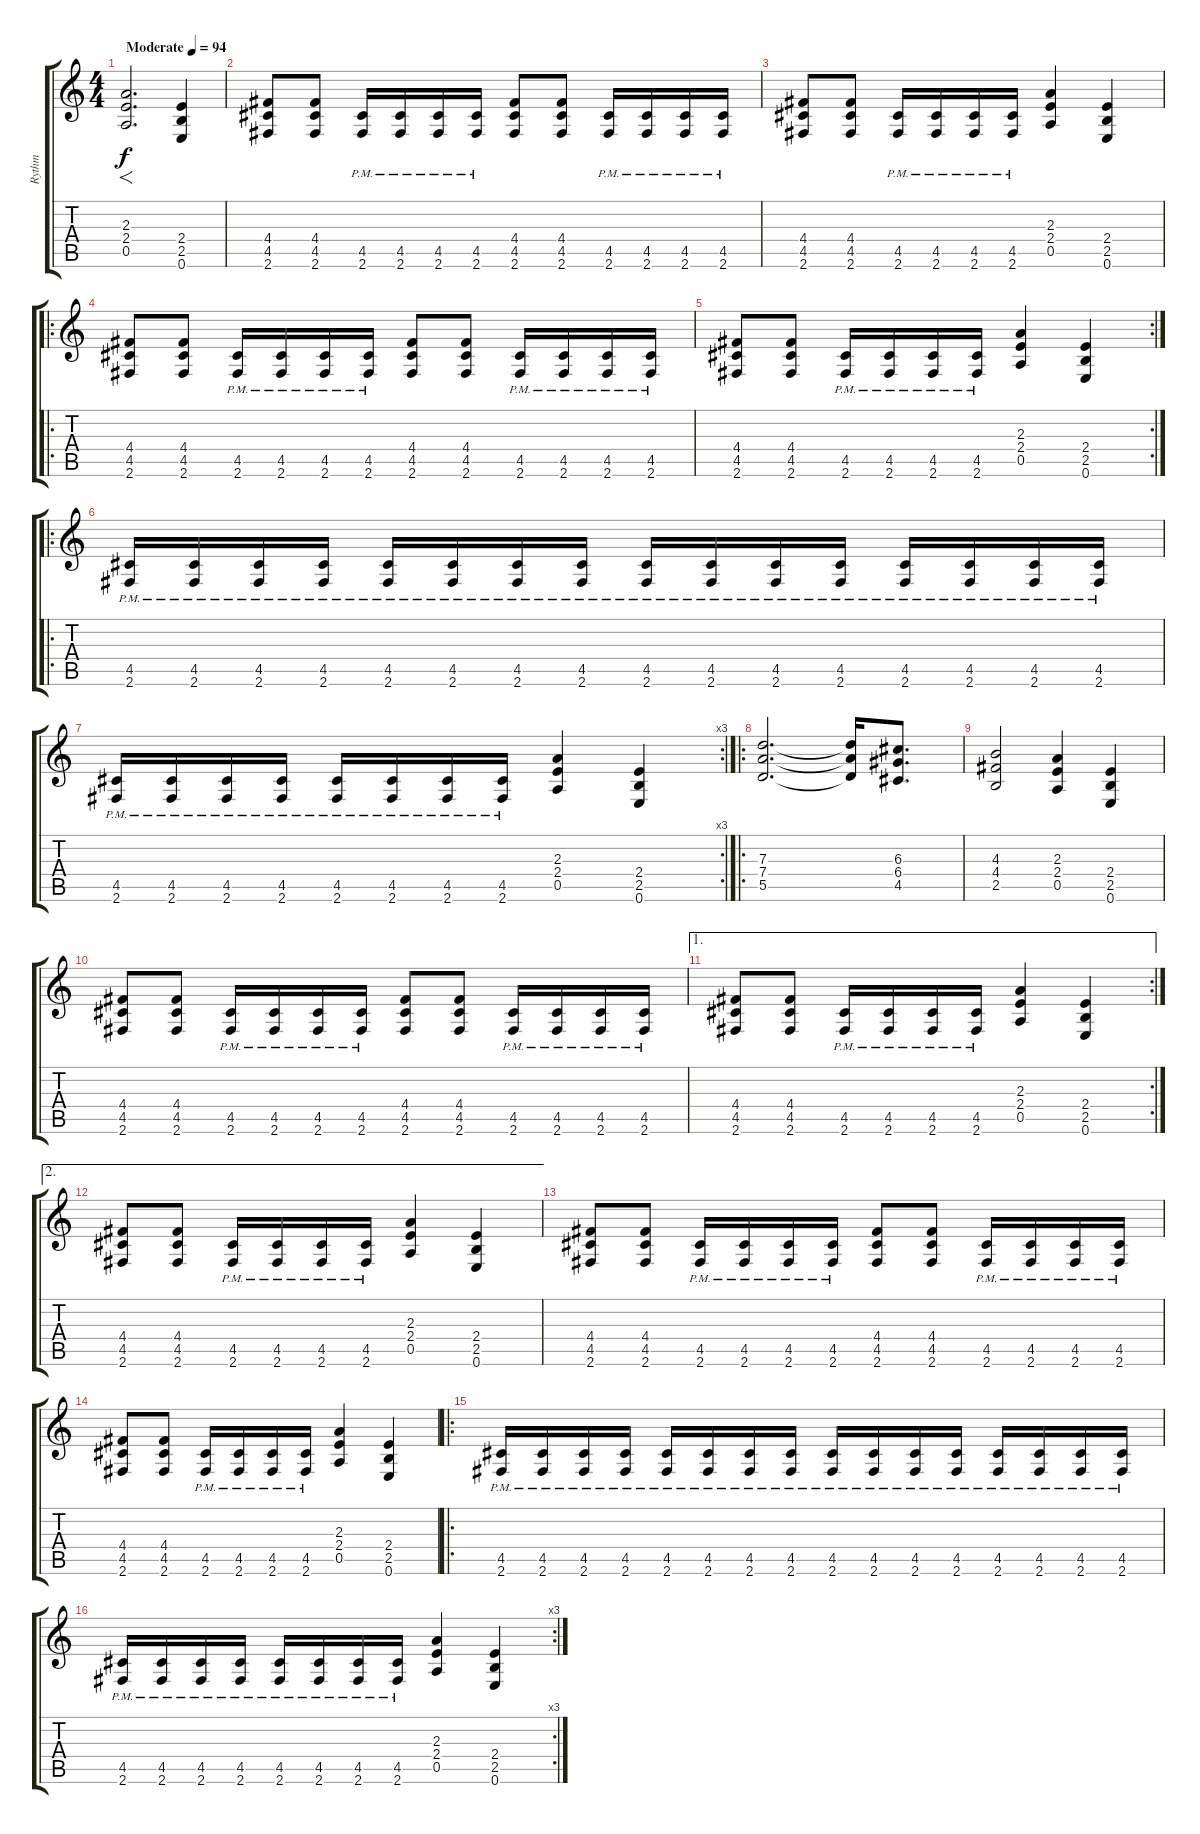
\track ("Rythm" "Rythm") {instrument overdrivenguitar}
\staff {score tabs}
\tuning (E4 B3 G3 D3 A2 E2) {hide}
\ts (4 4)
\tempo (94 "Moderate")
\clef g2
\ks c
(2.3 2.4 0.5).2{f d dy f instrument overdrivenguitar} (2.4 2.5 0.6).4 |
(4.4 4.5 2.6).8 (4.4 4.5 2.6).8 (4.5{pm} 2.6{pm}).16 (4.5{pm} 2.6{pm}).16 (4.5{pm} 2.6{pm}).16 (4.5{pm} 2.6{pm}).16 (4.4 4.5 2.6).8 (4.4 4.5 2.6).8 (4.5{pm} 2.6{pm}).16 (4.5{pm} 2.6{pm}).16 (4.5{pm} 2.6{pm}).16 (4.5{pm} 2.6{pm}).16 |
(4.4 4.5 2.6).8 (4.4 4.5 2.6).8 (4.5{pm} 2.6{pm}).16 (4.5{pm} 2.6{pm}).16 (4.5{pm} 2.6{pm}).16 (4.5{pm} 2.6{pm}).16 (2.3 2.4 0.5).4 (2.4 2.5 0.6).4 |
\ro
(4.4 4.5 2.6).8 (4.4 4.5 2.6).8 (4.5{pm} 2.6{pm}).16 (4.5{pm} 2.6{pm}).16 (4.5{pm} 2.6{pm}).16 (4.5{pm} 2.6{pm}).16 (4.4 4.5 2.6).8 (4.4 4.5 2.6).8 (4.5{pm} 2.6{pm}).16 (4.5{pm} 2.6{pm}).16 (4.5{pm} 2.6{pm}).16 (4.5{pm} 2.6{pm}).16 |
\rc 2
(4.4 4.5 2.6).8 (4.4 4.5 2.6).8 (4.5{pm} 2.6{pm}).16 (4.5{pm} 2.6{pm}).16 (4.5{pm} 2.6{pm}).16 (4.5{pm} 2.6{pm}).16 (2.3 2.4 0.5).4 (2.4 2.5 0.6).4 |
\ro
(4.5{pm} 2.6{pm}).16 (4.5{pm} 2.6{pm}).16 (4.5{pm} 2.6{pm}).16 (4.5{pm} 2.6{pm}).16 (4.5{pm} 2.6{pm}).16 (4.5{pm} 2.6{pm}).16 (4.5{pm} 2.6{pm}).16 (4.5{pm} 2.6{pm}).16 (4.5{pm} 2.6{pm}).16 (4.5{pm} 2.6{pm}).16 (4.5{pm} 2.6{pm}).16 (4.5{pm} 2.6{pm}).16 (4.5{pm} 2.6{pm}).16 (4.5{pm} 2.6{pm}).16 (4.5{pm} 2.6{pm}).16 (4.5{pm} 2.6{pm}).16 |
\rc 3
(4.5{pm} 2.6{pm}).16 (4.5{pm} 2.6{pm}).16 (4.5{pm} 2.6{pm}).16 (4.5{pm} 2.6{pm}).16 (4.5{pm} 2.6{pm}).16 (4.5{pm} 2.6{pm}).16 (4.5{pm} 2.6{pm}).16 (4.5{pm} 2.6{pm}).16 (2.3 2.4 0.5).4 (2.4 2.5 0.6).4 |
\ro
(7.3 7.4 5.5).2{d} (7.3{t} 7.4{t} 5.5{t}).16 (6.3 6.4 4.5).8{d} |
(4.3 4.4 2.5).2 (2.3 2.4 0.5).4 (2.4 2.5 0.6).4 |
(4.4 4.5 2.6).8 (4.4 4.5 2.6).8 (4.5{pm} 2.6{pm}).16 (4.5{pm} 2.6{pm}).16 (4.5{pm} 2.6{pm}).16 (4.5{pm} 2.6{pm}).16 (4.4 4.5 2.6).8 (4.4 4.5 2.6).8 (4.5{pm} 2.6{pm}).16 (4.5{pm} 2.6{pm}).16 (4.5{pm} 2.6{pm}).16 (4.5{pm} 2.6{pm}).16 |
\ae 1
\rc 2
(4.4 4.5 2.6).8 (4.4 4.5 2.6).8 (4.5{pm} 2.6{pm}).16 (4.5{pm} 2.6{pm}).16 (4.5{pm} 2.6{pm}).16 (4.5{pm} 2.6{pm}).16 (2.3 2.4 0.5).4 (2.4 2.5 0.6).4 |
\ae 2
(4.4 4.5 2.6).8 (4.4 4.5 2.6).8 (4.5{pm} 2.6{pm}).16 (4.5{pm} 2.6{pm}).16 (4.5{pm} 2.6{pm}).16 (4.5{pm} 2.6{pm}).16 (2.3 2.4 0.5).4 (2.4 2.5 0.6).4 |
(4.4 4.5 2.6).8 (4.4 4.5 2.6).8 (4.5{pm} 2.6{pm}).16 (4.5{pm} 2.6{pm}).16 (4.5{pm} 2.6{pm}).16 (4.5{pm} 2.6{pm}).16 (4.4 4.5 2.6).8 (4.4 4.5 2.6).8 (4.5{pm} 2.6{pm}).16 (4.5{pm} 2.6{pm}).16 (4.5{pm} 2.6{pm}).16 (4.5{pm} 2.6{pm}).16 |
(4.4 4.5 2.6).8 (4.4 4.5 2.6).8 (4.5{pm} 2.6{pm}).16 (4.5{pm} 2.6{pm}).16 (4.5{pm} 2.6{pm}).16 (4.5{pm} 2.6{pm}).16 (2.3 2.4 0.5).4 (2.4 2.5 0.6).4 |
\ro
(4.5{pm} 2.6{pm}).16 (4.5{pm} 2.6{pm}).16 (4.5{pm} 2.6{pm}).16 (4.5{pm} 2.6{pm}).16 (4.5{pm} 2.6{pm}).16 (4.5{pm} 2.6{pm}).16 (4.5{pm} 2.6{pm}).16 (4.5{pm} 2.6{pm}).16 (4.5{pm} 2.6{pm}).16 (4.5{pm} 2.6{pm}).16 (4.5{pm} 2.6{pm}).16 (4.5{pm} 2.6{pm}).16 (4.5{pm} 2.6{pm}).16 (4.5{pm} 2.6{pm}).16 (4.5{pm} 2.6{pm}).16 (4.5{pm} 2.6{pm}).16 |
\rc 3
(4.5{pm} 2.6{pm}).16 (4.5{pm} 2.6{pm}).16 (4.5{pm} 2.6{pm}).16 (4.5{pm} 2.6{pm}).16 (4.5{pm} 2.6{pm}).16 (4.5{pm} 2.6{pm}).16 (4.5{pm} 2.6{pm}).16 (4.5{pm} 2.6{pm}).16 (2.3 2.4 0.5).4 (2.4 2.5 0.6).4
